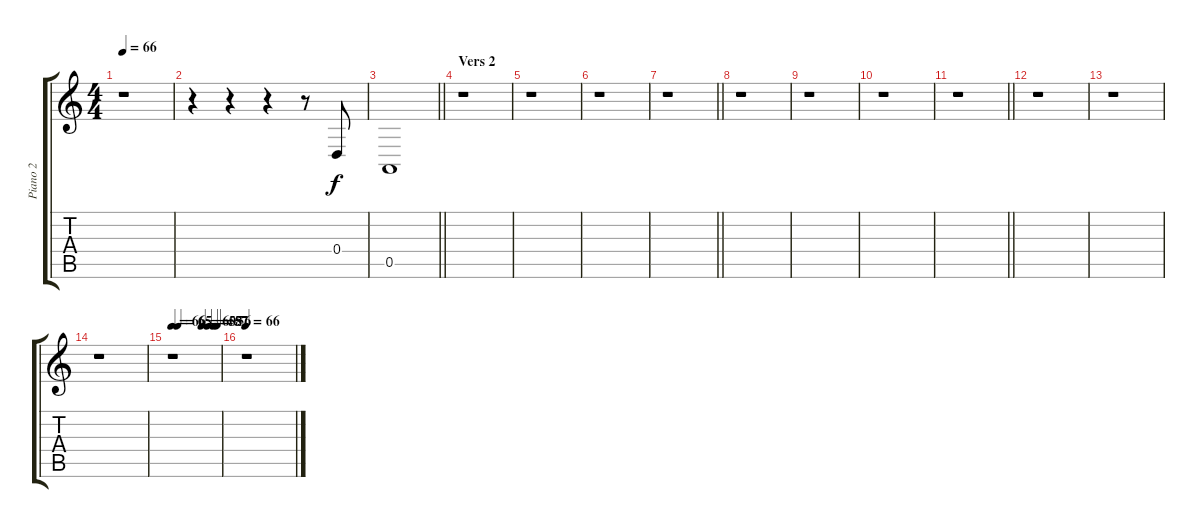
\track ("Piano 2" "Piano 2") {instrument acousticgrandpiano}
\staff {score tabs}
\tuning (E4 B3 G3 D3 A2 E2) {hide}
\ts (4 4)
\tempo 66
\clef g2
\ks c
r.1{dy f} |
r.4 r.4 r.4 r.8 0.4.8 |
\barLineRight lightlight
0.5.1 |
\section ("" "Vers 2")
r.1 |
r.1 |
r.1 |
\barLineRight lightlight
r.1 |
r.1 |
r.1 |
r.1 |
\barLineRight lightlight
r.1 |
r.1 |
r.1 |
r.1 |
\tempo 66
\tempo (65 0.125)
\tempo (60 0.625)
\tempo (58 0.75)
\tempo (57 0.875)
\tempo (56 0.9375)
r.1 |
\tempo 66
r.1
